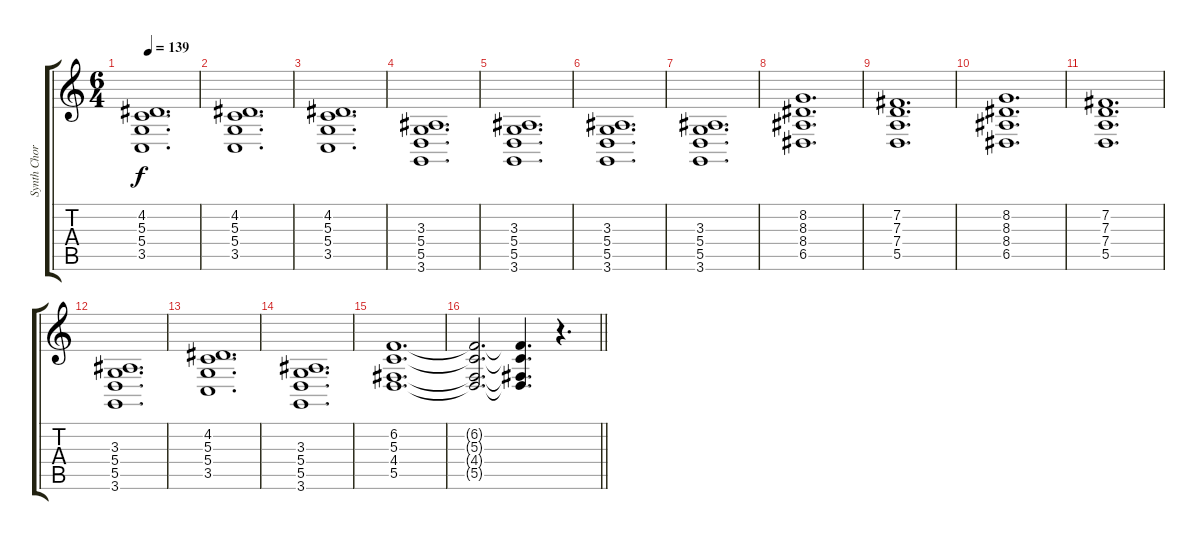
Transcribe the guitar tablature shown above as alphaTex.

\track ("Synth Chords (Rick Wright)" "Synth Chor") {instrument stringensemble1}
\staff {score tabs}
\tuning (E4 B3 G3 D3 A2 E2) {hide}
\ts (6 4)
\tempo 139
\clef g2
\ks c
(4.2 5.3 5.4 3.5).1{d dy f} |
(4.2 5.3 5.4 3.5).1{d} |
(4.2 5.3 5.4 3.5).1{d} |
(3.3 5.4 5.5 3.6).1{d} |
(3.3 5.4 5.5 3.6).1{d} |
(3.3 5.4 5.5 3.6).1{d} |
(3.3 5.4 5.5 3.6).1{d} |
(8.2 8.3 8.4 6.5).1{d} |
(7.2 7.3 7.4 5.5).1{d} |
(8.2 8.3 8.4 6.5).1{d} |
(7.2 7.3 7.4 5.5).1{d} |
(3.3 5.4 5.5 3.6).1{d} |
(4.2 5.3 5.4 3.5).1{d} |
(3.3 5.4 5.5 3.6).1{d} |
(6.2 5.3 4.4 5.5).1{d volume 7} |
\barLineRight lightlight
(6.2{t} 5.3{t} 4.4{t} 5.5{t}).2{d} (6.2{t} 5.3{t} 4.4{t} 5.5{t}).4{d} r.4{d}
